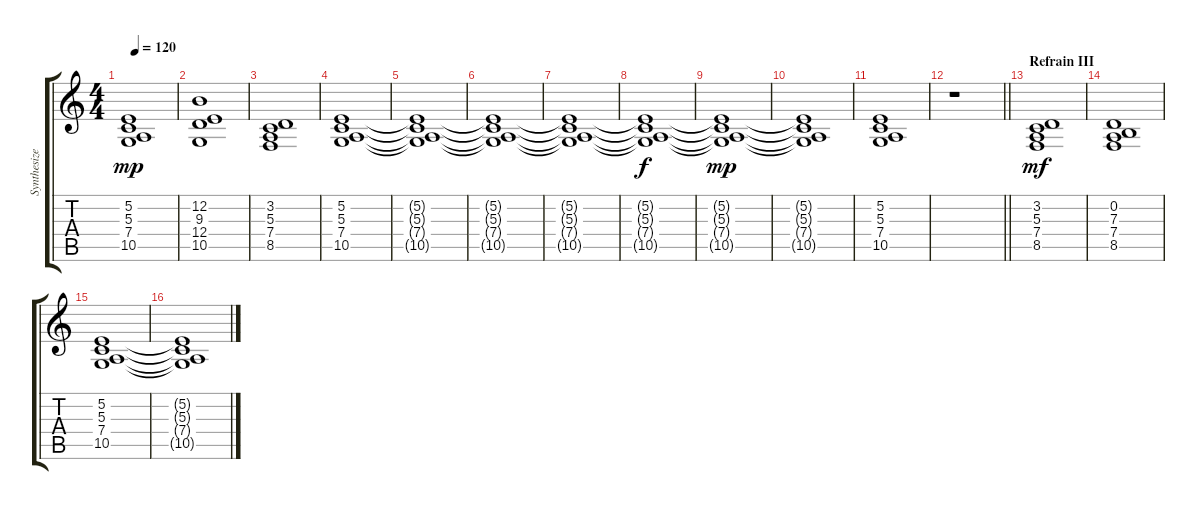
\track ("Synthesizer" "Synthesize") {instrument pad1newage}
\staff {score tabs}
\tuning (E4 B3 G3 D3 A2 E2) {hide}
\ts (4 4)
\tempo 120
\clef g2
\ks c
(5.2 5.3 7.4 10.5).1{dy mp} |
(12.2 9.3 12.4 10.5).1 |
(3.2 5.3 7.4 8.5).1 |
(5.2 5.3 7.4 10.5).1 |
(5.2{t} 5.3{t} 7.4{t} 10.5{t}).1 |
(5.2{t} 5.3{t} 7.4{t} 10.5{t}).1 |
(5.2{t} 5.3{t} 7.4{t} 10.5{t}).1 |
(5.2{t} 5.3{t} 7.4{t} 10.5{t}).1{dy f} |
(5.2{t} 5.3{t} 7.4{t} 10.5{t}).1{dy mp} |
(5.2{t} 5.3{t} 7.4{t} 10.5{t}).1 |
(5.2 5.3 7.4 10.5).1 |
\barLineRight lightlight
r.1 |
\section ("" "Refrain III")
(3.2 5.3 7.4 8.5).1{dy mf} |
(0.2 7.3 7.4 8.5).1 |
(5.2 5.3 7.4 10.5).1 |
(5.2{t} 5.3{t} 7.4{t} 10.5{t}).1
